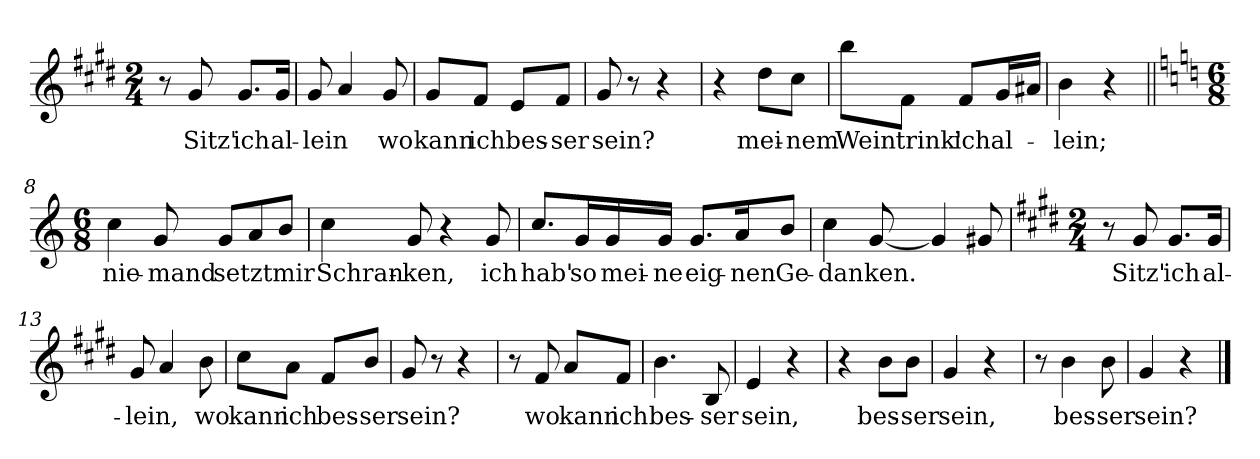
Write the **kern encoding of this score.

**kern	**text
*part1	*part1
*staff1	*staff1
*clefG2	*
*k[f#c#g#d#]	*
*M2/4	*
=1	=1
8r	.
!	!LO:LY:b
8g#/	Sitz'
!	!LO:LY:b
8.g#/L	ich
!	!LO:LY:b
16g#/Jk	al-
=2	=2
!	!LO:LY:b
8g#/	-lein
4a/	.
!	!LO:LY:b
8g#/	wo
=3	=3
!	!LO:LY:b
8g#/L	kann
!	!LO:LY:b
8f#/J	ich
!	!LO:LY:b
8e/L	bes-
!	!LO:LY:b
8f#/J	-ser
=4	=4
!	!LO:LY:b
8g#/	sein?
8r	.
4r	.
=5	=5
4r	.
!	!LO:LY:b
8dd#\L	mei-
!	!LO:LY:b
8cc#\J	-nem
=6	=6
!	!LO:LY:b
8bb\L	Wein
!	!LO:LY:b
8f#\J	trink'
!	!LO:LY:b
8f#/L	ich
!	!LO:LY:b
16g#/L	al-
16a#X/JJ	.
=7	=7
!	!LO:LY:b
4b\	lein;
4r	.
!!LO:LB:g=z
=8||	=8||
*k[]	*
*M6/8	*
!	!LO:LY:b
4cc\	nie-
!	!LO:LY:b
8g/	-mand
!	!LO:LY:b
8g/L	setzt
8a/	.
!	!LO:LY:b
8b/J	mir
=9	=9
!	!LO:LY:b
4cc\	Schran-
!	!LO:LY:b
8g/	-ken,
4r	.
!	!LO:LY:b
8g/	ich
=10	=10
!	!LO:LY:b
8.cc/L	hab'
!	!LO:LY:b
16g/L	so
!	!LO:LY:b
16g/	mei-
!	!LO:LY:b
16g/JJ	-ne
!	!LO:LY:b
8.g/L	eig-
!	!LO:LY:b
16a/K	-nen
!	!LO:LY:b
8b/J	Ge-
=11	=11
!	!LO:LY:b
4cc\	-dan
!	!LO:LY:b
[8g/	ken.
4g/]	.
8g#X/	.
=12	=12
*k[f#c#g#d#]	*
*M2/4	*
8r	.
!	!LO:LY:b
8g#/	Sitz'
!	!LO:LY:b
8.g#/L	ich
!	!LO:LY:b
16g#/Jk	al-
=13	=13
!	!LO:LY:b
8g#/	lein,
4a/	.
!	!LO:LY:b
8b\	wo
!!LO:LB:g=z
=14	=14
!	!LO:LY:b
8cc#\L	kann
!	!LO:LY:b
8a\J	ich
!	!LO:LY:b
8f#/L	bes-
!	!LO:LY:b
8b/J	-ser
=15	=15
!	!LO:LY:b
8g#/	sein?
8r	.
4r	.
=16	=16
8r	.
!	!LO:LY:b
8f#/	wo
!	!LO:LY:b
8a/L	kann
!	!LO:LY:b
8f#/J	ich
=17	=17
!	!LO:LY:b
4.b\	bes-
!	!LO:LY:b
8B/	-ser
=18	=18
!	!LO:LY:b
4e/	sein,
4r	.
=19	=19
4r	.
!	!LO:LY:b
8b\L	bes-
!	!LO:LY:b
8b\J	-ser
=20	=20
!	!LO:LY:b
4g#/	sein,
4r	.
=21	=21
8r	.
!	!LO:LY:b
4b\	bes-
!	!LO:LY:b
8b\	-ser
=22	=22
!	!LO:LY:b
4g#/	sein?
4r	.
==	==
*-	*-
